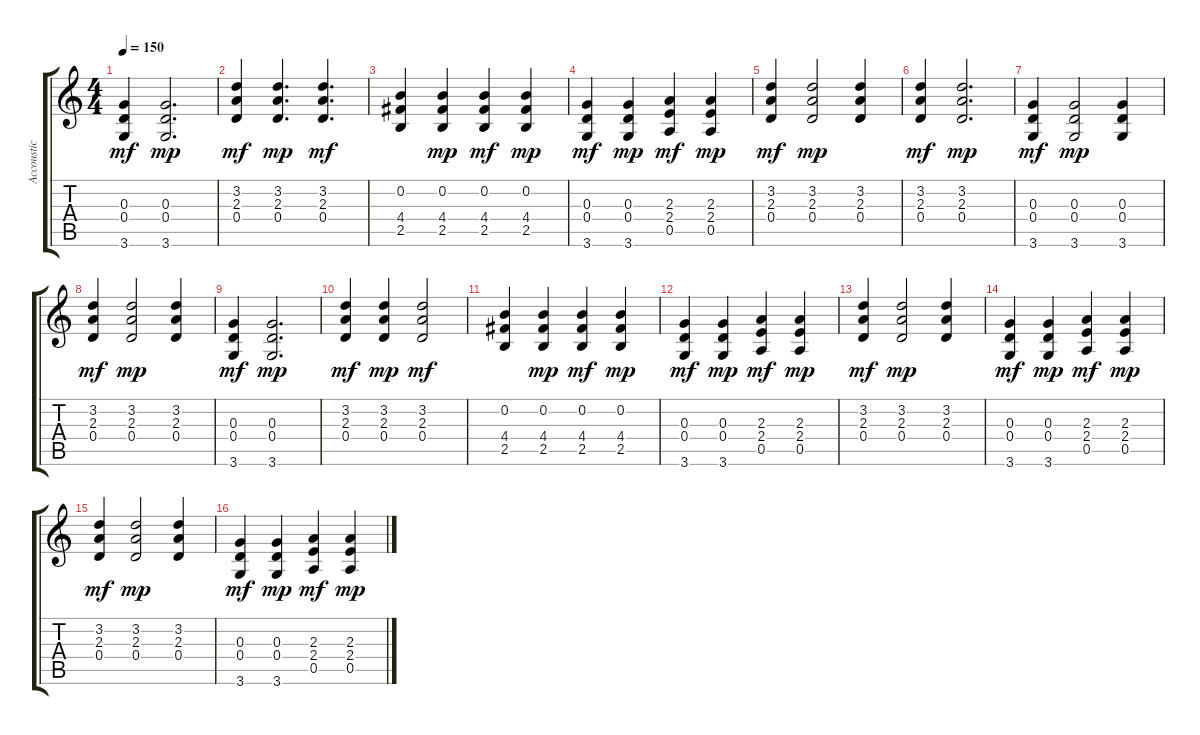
\track ("Accoustic Steel" "Accoustic ") {instrument acousticguitarsteel}
\staff {score tabs}
\tuning (E4 B3 G3 D3 A2 E2) {hide}
\ts (4 4)
\tempo 150
\clef g2
\ks c
(0.3 0.4 3.6).4{dy mf} (0.3 0.4 3.6).2{d dy mp} |
(3.2 2.3 0.4).4{dy mf} (3.2 2.3 0.4).4{d dy mp} (3.2 2.3 0.4).4{d dy mf} |
(0.2 4.4 2.5).4 (0.2 4.4 2.5).4{dy mp} (0.2 4.4 2.5).4{dy mf} (0.2 4.4 2.5).4{dy mp} |
(0.3 0.4 3.6).4{dy mf} (0.3 0.4 3.6).4{dy mp} (2.3 2.4 0.5).4{dy mf} (2.3 2.4 0.5).4{dy mp} |
(3.2 2.3 0.4).4{dy mf} (3.2 2.3 0.4).2{dy mp} (3.2 2.3 0.4).4 |
(3.2 2.3 0.4).4{dy mf} (3.2 2.3 0.4).2{d dy mp} |
(0.3 0.4 3.6).4{dy mf} (0.3 0.4 3.6).2{dy mp} (0.3 0.4 3.6).4 |
(3.2 2.3 0.4).4{dy mf} (3.2 2.3 0.4).2{dy mp} (3.2 2.3 0.4).4 |
(0.3 0.4 3.6).4{dy mf} (0.3 0.4 3.6).2{d dy mp} |
(3.2 2.3 0.4).4{dy mf} (3.2 2.3 0.4).4{dy mp} (3.2 2.3 0.4).2{dy mf} |
(0.2 4.4 2.5).4 (0.2 4.4 2.5).4{dy mp} (0.2 4.4 2.5).4{dy mf} (0.2 4.4 2.5).4{dy mp} |
(0.3 0.4 3.6).4{dy mf} (0.3 0.4 3.6).4{dy mp} (2.3 2.4 0.5).4{dy mf} (2.3 2.4 0.5).4{dy mp} |
(3.2 2.3 0.4).4{dy mf} (3.2 2.3 0.4).2{dy mp} (3.2 2.3 0.4).4 |
(0.3 0.4 3.6).4{dy mf} (0.3 0.4 3.6).4{dy mp} (2.3 2.4 0.5).4{dy mf} (2.3 2.4 0.5).4{dy mp} |
(3.2 2.3 0.4).4{dy mf} (3.2 2.3 0.4).2{dy mp} (3.2 2.3 0.4).4 |
(0.3 0.4 3.6).4{dy mf} (0.3 0.4 3.6).4{dy mp} (2.3 2.4 0.5).4{dy mf} (2.3 2.4 0.5).4{dy mp}
